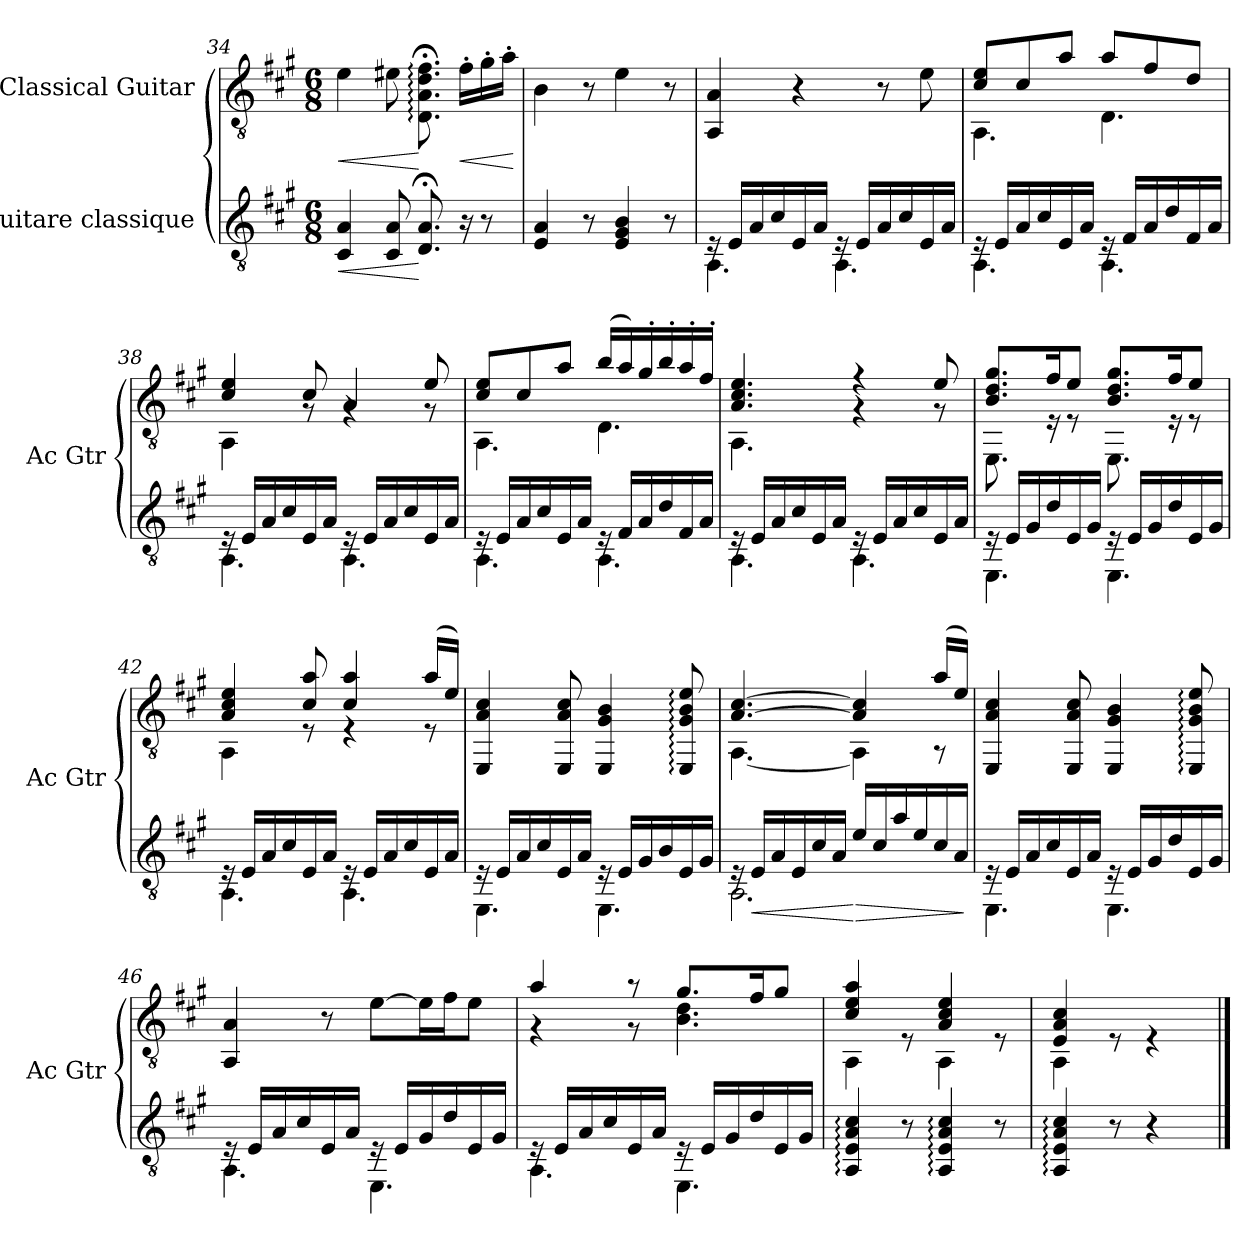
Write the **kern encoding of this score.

**kern	**dynam	**kern	**dynam
*part2	*part2	*part1	*part1
*staff2	*staff2	*staff1	*staff1
*I"Guitare classique	*	*I"Classical Guitar	*
*	*	*I'Ac Gtr	*
*clefGv2	*	*clefGv2	*
*k[f#c#g#]	*	*k[f#c#g#]	*
*M6/8	*	*M6/8	*
=34	=34	=34	=34
!	!LO:HP:b	!	!LO:HP:b
4C#/ 4A/	<	4e\	<
8C#/ 8A/	.	8e#X\	.
8.D/;< 8.A/;<	[	8.D\;<: 8.A\;<: 8.d\;<: 8.f#\;<:	[
!	!	!	!LO:HP:b
16r	.	16f#'\LL	<
8r	.	16g#'\	.
.	.	16a'\JJ	.
.	.	.	[
=35	=35	=35	=35
4E/ 4A/	.	4B\	.
8r	.	8r	.
4E/ 4G#/ 4B/	.	4e\	.
8r	.	8r	.
=36	=36	=36	=36
*^	*	*	*
16rE	4.AA\	.	4AA/ 4A/	.
16E/LL	.	.	.	.
16A/	.	.	.	.
16c#/	.	.	.	.
16E/	.	.	4r	.
16A/JJ	.	.	.	.
16rE	4.AA\	.	.	.
16E/LL	.	.	.	.
16A/	.	.	8r	.
16c#/	.	.	.	.
16E/	.	.	8e\	.
16A/JJ	.	.	.	.
!!LO:LB:g=z
=37	=37	=37	=37	=37
*	*	*	*^	*
16rE	4.AA\	.	8c#/ 8e/L	4.AA\	.
16E/LL	.	.	.	.	.
16A/	.	.	8c#/	.	.
16c#/	.	.	.	.	.
16E/	.	.	8a/J	.	.
16A/JJ	.	.	.	.	.
16rE	4.AA\	.	8a/L	4.D\	.
16F#/LL	.	.	.	.	.
16A/	.	.	8f#/	.	.
16d/	.	.	.	.	.
16F#/	.	.	8d/J	.	.
16A/JJ	.	.	.	.	.
=38	=38	=38	=38	=38	=38
16rE	4.AA\	.	4c#/ 4e/	4AA\	.
16E/LL	.	.	.	.	.
16A/	.	.	.	.	.
16c#/	.	.	.	.	.
16E/	.	.	8c#/	8rG	.
16A/JJ	.	.	.	.	.
16rE	4.AA\	.	4A/	4rG	.
16E/LL	.	.	.	.	.
16A/	.	.	.	.	.
16c#/	.	.	.	.	.
16E/	.	.	8e/	8rG	.
16A/JJ	.	.	.	.	.
=39	=39	=39	=39	=39	=39
16rE	4.AA\	.	8c#/ 8e/L	4.AA\	.
16E/LL	.	.	.	.	.
16A/	.	.	8c#/	.	.
16c#/	.	.	.	.	.
16E/	.	.	8a/J	.	.
16A/JJ	.	.	.	.	.
16rE	4.AA\	.	(<16b/LL	4.D\	.
16F#/LL	.	.	16a/)	.	.
16A/	.	.	16g#'/	.	.
16d/	.	.	16b'/	.	.
16F#/	.	.	16a'/	.	.
16A/JJ	.	.	16f#'/JJ	.	.
=40	=40	=40	=40	=40	=40
16rE	4.AA\	.	4.A/ 4.c#/ 4.e/	4.AA\	.
16E/LL	.	.	.	.	.
16A/	.	.	.	.	.
16c#/	.	.	.	.	.
16E/	.	.	.	.	.
16A/JJ	.	.	.	.	.
16rE	4.AA\	.	4r	4rG	.
16E/LL	.	.	.	.	.
16A/	.	.	.	.	.
16c#/	.	.	.	.	.
16E/	.	.	8e/	8rG	.
16A/JJ	.	.	.	.	.
!!LO:LB:g=z	!!
=41	=41	=41	=41	=41	=41
16rE	4.EE\	.	8.B/ 8.d/ 8.g#/L	8.EE:\	.
16E/LL	.	.	.	.	.
16G#/	.	.	.	.	.
16d/	.	.	16f#/K	16rE	.
16E/	.	.	8e/J	8rE	.
16G#/JJ	.	.	.	.	.
16rE	4.EE\	.	8.B/ 8.d/ 8.g#/L	8.EE:\	.
16E/LL	.	.	.	.	.
16G#/	.	.	.	.	.
16d/	.	.	16f#/K	16rE	.
16E/	.	.	8e/J	8rE	.
16G#/JJ	.	.	.	.	.
=42	=42	=42	=42	=42	=42
16rE	4.AA\	.	4A/ 4c#/ 4e/	4AA\	.
16E/LL	.	.	.	.	.
16A/	.	.	.	.	.
16c#/	.	.	.	.	.
16E/	.	.	8c#/ 8a/	8rE	.
16A/JJ	.	.	.	.	.
16rE	4.AA\	.	4c#/ 4a/	4rE	.
16E/LL	.	.	.	.	.
16A/	.	.	.	.	.
16c#/	.	.	.	.	.
16E/	.	.	(<16a/LL	8rE	.
16A/JJ	.	.	16e/JJ)	.	.
*	*	*	*v	*v	*
=43	=43	=43	=43	=43
16rE	4.EE\	.	4EE/ 4A/ 4c#/	.
16E/LL	.	.	.	.
16A/	.	.	.	.
16c#/	.	.	.	.
16E/	.	.	8EE/ 8A/ 8c#/	.
16A/JJ	.	.	.	.
16rE	4.EE\	.	4EE/ 4G#/ 4B/	.
16E/LL	.	.	.	.
16G#/	.	.	.	.
16B/	.	.	.	.
16E/	.	.	8EE/: 8G#/: 8B/: 8e/:	.
16G#/JJ	.	.	.	.
=44	=44	=44	=44	=44
*	*	*	*^	*
16rE	2.AA\	.	[4.A/ [4.c#/	[4.AA\	.
!	!	!LO:HP:b	!	!	!
16E/LL	.	<	.	.	.
16A/	.	.	.	.	.
16E/	.	.	.	.	.
16c#/	.	.	.	.	.
16A/JJ	.	.	.	.	.
!	!	!LO:HP:n=1:b	!	!	!
16e/LL	.	[ >	4A/] 4c#/]	4AA\]	.
16c#/	.	.	.	.	.
16a/	.	.	.	.	.
16e/	.	.	.	.	.
16c#/	.	.	(<16a/LL	8r	.
16A/JJ	.	.	16e/JJ)	.	.
*v	*v	*	*	*	*
*	*	*v	*v	*
.	]	.	.
!!LO:LB:g=z
=45	=45	=45	=45
*^	*	*	*
16rE	4.EE\	.	4EE/ 4A/ 4c#/	.
16E/LL	.	.	.	.
16A/	.	.	.	.
16c#/	.	.	.	.
16E/	.	.	8EE/ 8A/ 8c#/	.
16A/JJ	.	.	.	.
16rE	4.EE\	.	4EE/ 4G#/ 4B/	.
16E/LL	.	.	.	.
16G#/	.	.	.	.
16d/	.	.	.	.
16E/	.	.	8EE/: 8G#/: 8B/: 8e/:	.
16G#/JJ	.	.	.	.
=46	=46	=46	=46	=46
16rE	4.AA\	.	4AA/ 4A/	.
16E/LL	.	.	.	.
16A/	.	.	.	.
16c#/	.	.	.	.
16E/	.	.	8r	.
16A/JJ	.	.	.	.
16rE	4.EE\	.	[8e\L	.
16E/LL	.	.	.	.
16G#/	.	.	16e\L]	.
16d/	.	.	16f#\J	.
16E/	.	.	8e\J	.
16G#/JJ	.	.	.	.
=47	=47	=47	=47	=47
*	*	*	*^	*
16rE	4.AA\	.	4a/	4r	.
16E/LL	.	.	.	.	.
16A/	.	.	.	.	.
16c#/	.	.	.	.	.
16E/	.	.	8r	8r	.
16A/JJ	.	.	.	.	.
16rE	4.EE\	.	8.g#/L	4.B\ 4.d\	.
16E/LL	.	.	.	.	.
16G#/	.	.	.	.	.
16d/	.	.	16f#/K	.	.
16E/	.	.	8g#/J	.	.
16G#/JJ	.	.	.	.	.
*v	*v	*	*	*	*
=48	=48	=48	=48	=48
4AA/: 4E/: 4A/: 4c#/:	.	4c#/ 4e/ 4a/	4AA\	.
8r	.	8rE	8ryy	.
4AA/: 4E/: 4A/: 4c#/:	.	4A/ 4c#/ 4e/	4AA\	.
8r	.	8rE	8ryy	.
=49	=49	=49	=49	=49
4AA/: 4E/: 4A/: 4c#/:	.	4E/ 4A/ 4c#/	4AA\	.
8r	.	8rE	4ryy	.
4r	.	4rE	.	.
.	.	.	8ryy	.
*	*	*v	*v	*
==	==	==	==
*-	*-	*-	*-
